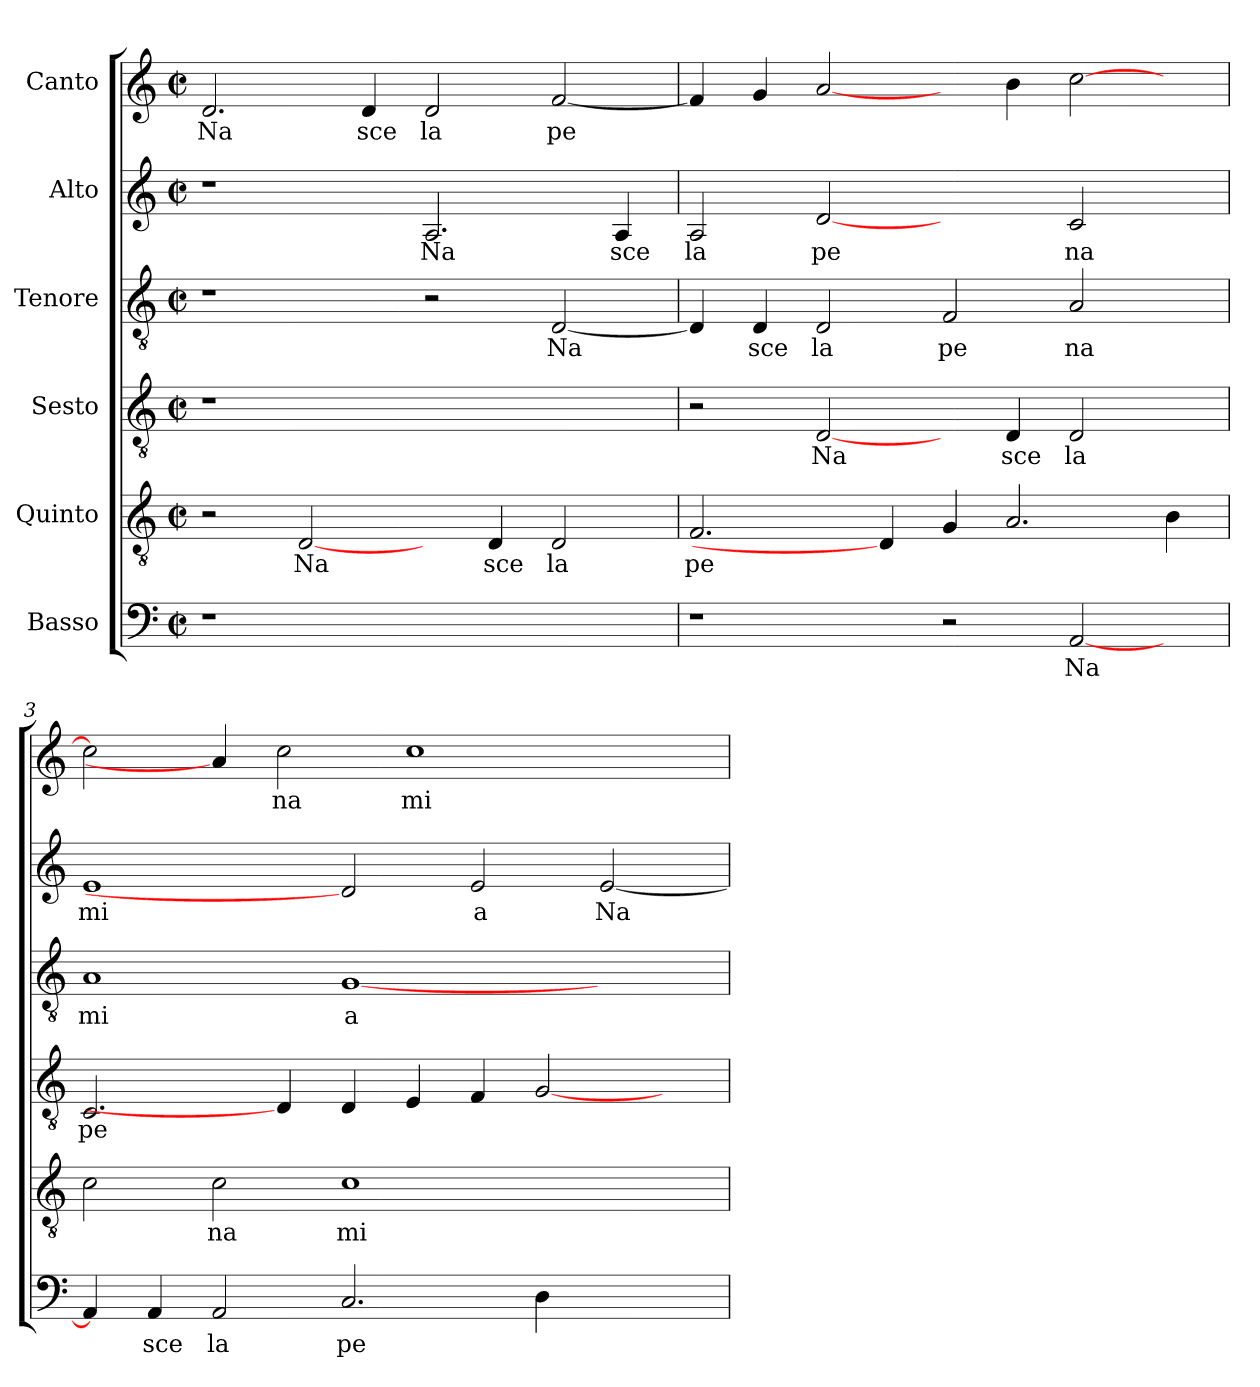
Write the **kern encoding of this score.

**kern	**text	**kern	**text	**kern	**text	**kern	**text	**kern	**text	**kern	**text
*part6	*part6	*part5	*part5	*part4	*part4	*part3	*part3	*part2	*part2	*part1	*part1
*staff6	*staff6	*staff5	*staff5	*staff4	*staff4	*staff3	*staff3	*staff2	*staff2	*staff1	*staff1
*I"Basso	*	*I"Quinto	*	*I"Sesto	*	*I"Tenore	*	*I"Alto	*	*I"Canto	*
!!LO:PB:g=z
*stria5	*	*stria5	*	*stria5	*	*stria5	*	*stria5	*	*stria5	*
*clefF4	*	*clefGv2	*	*clefGv2	*	*clefGv2	*	*clefG2	*	*clefG2	*
*k[]	*	*k[]	*	*k[]	*	*k[]	*	*k[]	*	*k[]	*
*C:	*	*C:	*	*C:	*	*C:	*	*C:	*	*C:	*
*M2/2	*	*M2/2	*	*M2/2	*	*M2/2	*	*M2/2	*	*M2/2	*
*met(c|)	*	*met(c|)	*	*met(c|)	*	*met(c|)	*	*met(c|)	*	*met(c|)	*
=1	=1	=1	=1	=1	=1	=1	=1	=1	=1	=1	=1
!	!	!	!	!	!	!	!	!	!	!	!LO:LY:b:cj
1r	.	2r	.	1r	.	1r	.	1r	.	2.d/	Na
!	!	!	!LO:LY:b:cj	!	!	!	!	!	!	!	!
.	.	[2D/	Na	.	.	.	.	.	.	.	.
!	!	!	!	!	!	!	!	!	!	!	!LO:LY:b:cj
.	.	.	.	.	.	.	.	.	.	4d/	sce
!	!	!	!	!	!	!	!	!	!LO:LY:b:cj	!	!LO:LY:b:cj
1ryy	.	4ryy	.	1ryy	.	2r	.	2.A/	Na	2d/	la
!	!	!	!LO:LY:b:cj	!	!	!	!	!	!	!	!
.	.	4D/	sce	.	.	.	.	.	.	.	.
!	!	!	!LO:LY:b:cj	!	!	!	!LO:LY:b	!	!	!	!LO:LY:b:cj
.	.	2D/	la	.	.	[<2D/	Na	.	.	[<2f/	pe
!	!	!	!	!	!	!	!	!	!LO:LY:b:cj	!	!
.	.	.	.	.	.	.	.	4A/	sce	.	.
=2	=2	=2	=2	=2	=2	=2	=2	=2	=2	=2	=2
!	!	!	!LO:LY:b:cj	!	!	!	!LO:LY:b	!	!LO:LY:b:cj	!	!LO:LY:b:cj
1r	.	2.F/	pe	2r	.	4D/]	.	2A/	la	4f/]	.
!	!	!	!	!	!	!	!LO:LY:b	!	!	!	!LO:LY:b:cj
.	.	.	.	.	.	4D/	sce	.	.	4g/	.
!	!	!	!	!	!LO:LY:b:cj	!	!LO:LY:b	!	!LO:LY:b:cj	!	!LO:LY:b:cj
.	.	.	.	[2D/	Na	2D/	la	[2d	pe	[2a/	.
.	.	4D/]	.	.	.	.	.	.	.	.	.
!	!	!	!LO:LY:b:cj	!	!	!	!LO:LY:b	!	!	!	!
2r	.	4G/	.	4ryy	.	2F/	pe	2ryy	.	4ryy	.
!	!	!	!LO:LY:b:cj	!	!LO:LY:b:cj	!	!	!	!	!	!LO:LY:b:cj
.	.	2.A/	.	4D/	sce	.	.	.	.	4b\	.
!	!LO:LY:b	!	!	!	!LO:LY:b:cj	!	!LO:LY:b	!	!LO:LY:b:cj	!	!LO:LY:b:cj
[<2AA/	Na	.	.	2D/	la	2A/	na	2c/	na	[>2cc\	.
!	!	!	!LO:LY:b:cj	!	!	!	!	!	!	!	!
4ryy	.	4B\	.	4ryy	.	4ryy	.	4ryy	.	4ryy	.
=3	=3	=3	=3	=3	=3	=3	=3	=3	=3	=3	=3
!	!LO:LY:b	!	!LO:LY:b:cj	!	!LO:LY:b:cj	!	!LO:LY:b	!	!LO:LY:b:cj	!	!LO:LY:b:cj
4AA/]	.	2c\	.	2.C/	pe	1A	mi	1e	mi	2cc\]	.
!	!LO:LY:b	!	!	!	!	!	!	!	!	!	!
4AA/	sce	.	.	.	.	.	.	.	.	.	.
!	!LO:LY:b	!	!LO:LY:b:cj	!	!	!	!	!	!	!	!
2AA/	la	2c\	na	.	.	.	.	.	.	4a/]	.
!	!	!	!	!	!	!	!	!	!	!	!LO:LY:b:cj
.	.	.	.	4D/]	.	.	.	.	.	2cc\	na
!	!LO:LY:b	!	!LO:LY:b:cj	!	!LO:LY:b:cj	!	!LO:LY:b	!	!	!	!
2.C/	pe	1c	mi	4D/	.	[<1G	a	2d]	.	.	.
!	!	!	!	!	!LO:LY:b:cj	!	!	!	!	!	!LO:LY:b:cj
.	.	.	.	4E/	.	.	.	.	.	1cc	mi
!	!	!	!	!	!LO:LY:b:cj	!	!	!	!LO:LY:b:cj	!	!
.	.	.	.	4F/	.	.	.	2e/	a	.	.
!	!LO:LY:b	!	!	!	!LO:LY:b:cj	!	!	!	!	!	!
4D\	.	.	.	[<2G/	.	.	.	.	.	.	.
!	!	!	!	!	!	!	!	!	!LO:LY:b:cj	!	!
2ryy	.	2ryy	.	.	.	2ryy	.	[<2e/	Na	.	.
.	.	.	.	4ryy	.	.	.	.	.	4ryy	.
=	=	=	=	=	=	=	=	=	=	=	=
*-	*-	*-	*-	*-	*-	*-	*-	*-	*-	*-	*-
